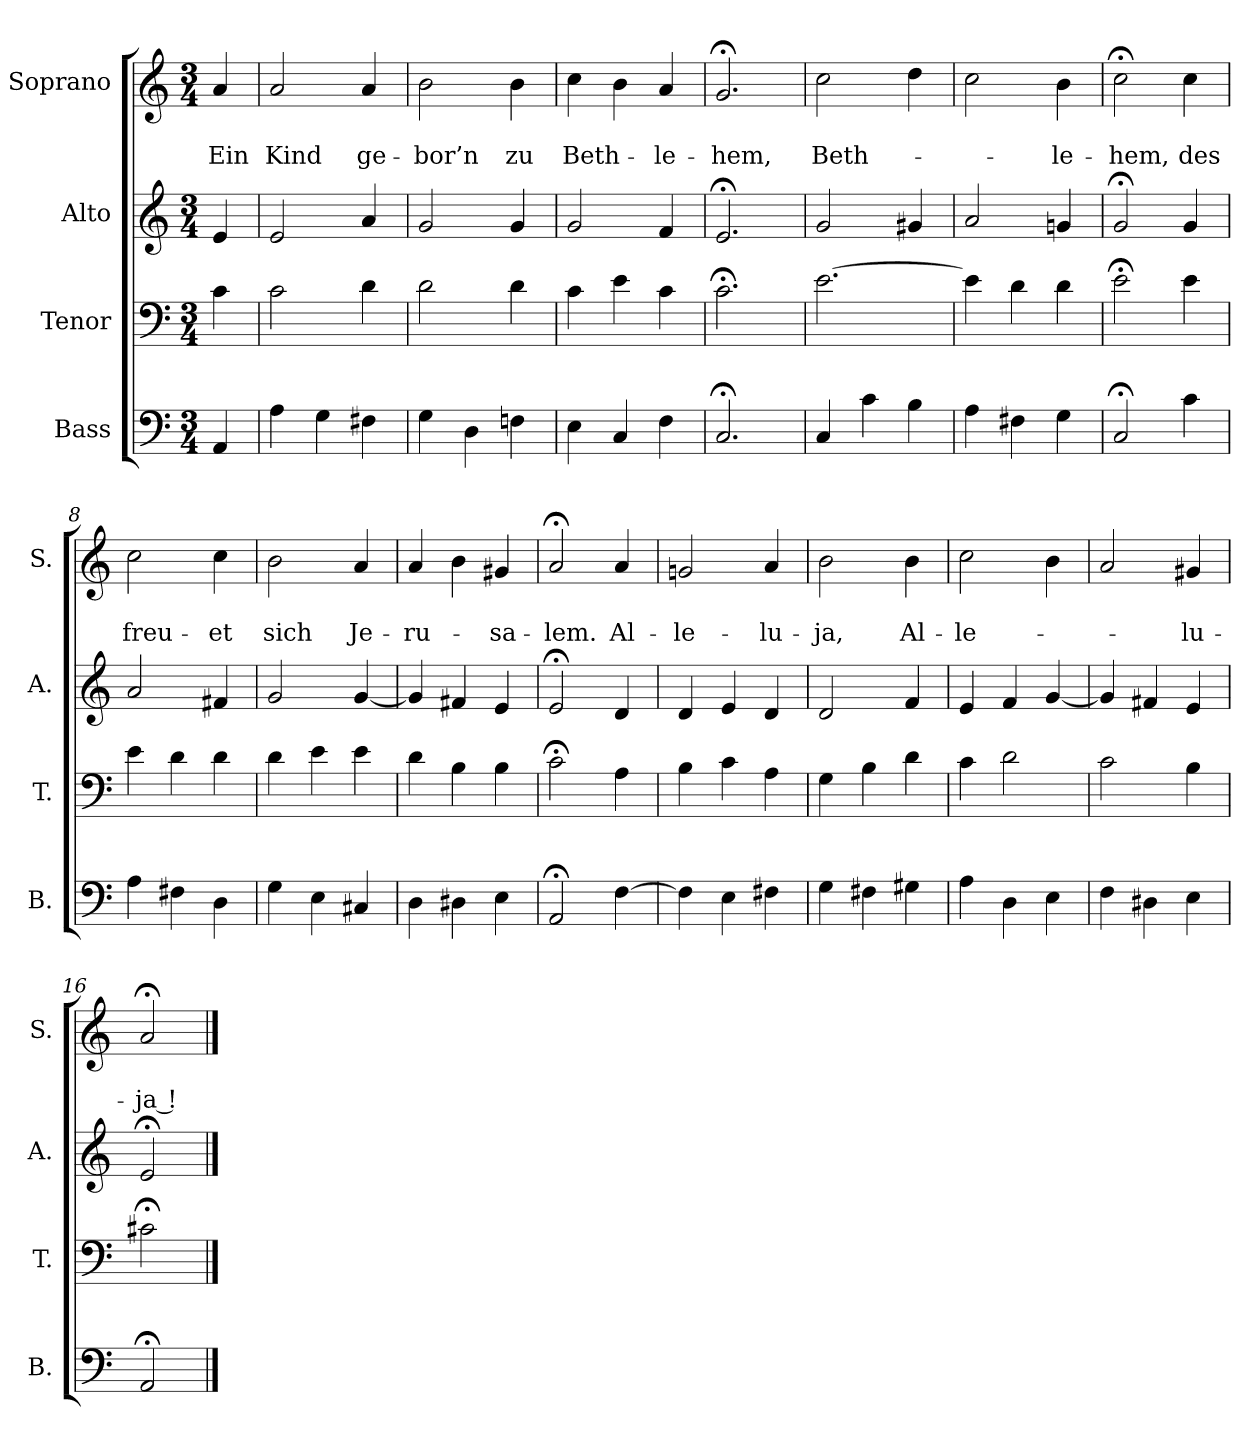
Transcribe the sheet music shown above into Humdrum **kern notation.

**kern	**kern	**kern	**kern	**text	**text
*part4	*part3	*part2	*part1	*part1	*part1
*staff4	*staff3	*staff2	*staff1	*staff1	*staff1
*I"Bass	*I"Tenor	*I"Alto	*I"Soprano	*	*
*I'B.	*I'T.	*I'A.	*I'S.	*	*
*clefF4	*clefF4	*clefG2	*clefG2	*	*
*k[]	*k[]	*k[]	*k[]	*	*
*C:	*C:	*C:	*C:	*	*
*M3/4	*M3/4	*M3/4	*M3/4	*	*
=	=	=	=	=	=
4AA/	4c\	4e/	4a/	.	Ein
=1	=1	=1	=1	=1	=1
4A\	2c\	2e/	2a/	.	Kind
4G\	.	.	.	.	.
4F#X\	4d\	4a/	4a/	.	ge-
=2	=2	=2	=2	=2	=2
4G\	2d\	2g/	2b\	.	-bor’n
4D\	.	.	.	.	.
4Fn\	4d\	4g/	4b\	.	zu
=3	=3	=3	=3	=3	=3
4E\	4c\	2g/	4cc\	.	Beth-
4C/	4e\	.	4b\	.	.
4F\	4c\	4f/	4a/	.	-le-
=4	=4	=4	=4	=4	=4
2.C;</	2.c;<\	2.e;</	2.g;</	.	-hem,
=5	=5	=5	=5	=5	=5
4C/	[2.e\	2g/	2cc\	.	Beth-
4c\	.	.	.	.	.
4B\	.	4g#X/	4dd\	.	.
=6	=6	=6	=6	=6	=6
4A\	4e\]	2a/	2cc\	.	.
4F#X\	4d\	.	.	.	.
4G\	4d\	4gn/	4b\	.	-le-
=7	=7	=7	=7	=7	=7
2C;</	2e;<\	2g;</	2cc;<\	.	-hem,
4c\	4e\	4g/	4cc\	.	des
=8	=8	=8	=8	=8	=8
4A\	4e\	2a/	2cc\	.	freu-
4F#X\	4d\	.	.	.	.
4D\	4d\	4f#X/	4cc\	.	-et
!!LO:LB:g=z
=9	=9	=9	=9	=9	=9
4G\	4d\	2g/	2b\	.	sich
4E\	4e\	.	.	.	.
4C#X/	4e\	[4g/	4a/	.	Je-
=10	=10	=10	=10	=10	=10
4D\	4d\	4g/]	4a/	.	-ru-
4D#X\	4B\	4f#X/	4b\	.	.
4E\	4B\	4e/	4g#X/	.	-sa-
=11	=11	=11	=11	=11	=11
2AA;</	2c;<\	2e;</	2a;</	.	-lem.
[4F\	4A\	4d/	4a/	.	Al-
=12	=12	=12	=12	=12	=12
4F\]	4B\	4d/	2gn/	.	-le-
4E\	4c\	4e/	.	.	.
4F#X\	4A\	4d/	4a/	.	-lu-
=13	=13	=13	=13	=13	=13
4G\	4G\	2d/	2b\	.	-ja,
4F#X\	4B\	.	.	.	.
4G#X\	4d\	4f/	4b\	.	Al-
=14	=14	=14	=14	=14	=14
4A\	4c\	4e/	2cc\	.	-le-
4D\	2d\	4f/	.	.	.
4E\	.	[4g/	4b\	.	.
=15	=15	=15	=15	=15	=15
4F\	2c\	4g/]	2a/	.	.
4D#X\	.	4f#X/	.	.	.
4E\	4B\	4e/	4g#X/	.	-lu-
=16	=16	=16	=16	=16	=16
2AA;</	2c#X;<\	2e;</	2a;</	.	-ja !
==	==	==	==	==	==
*-	*-	*-	*-	*-	*-
